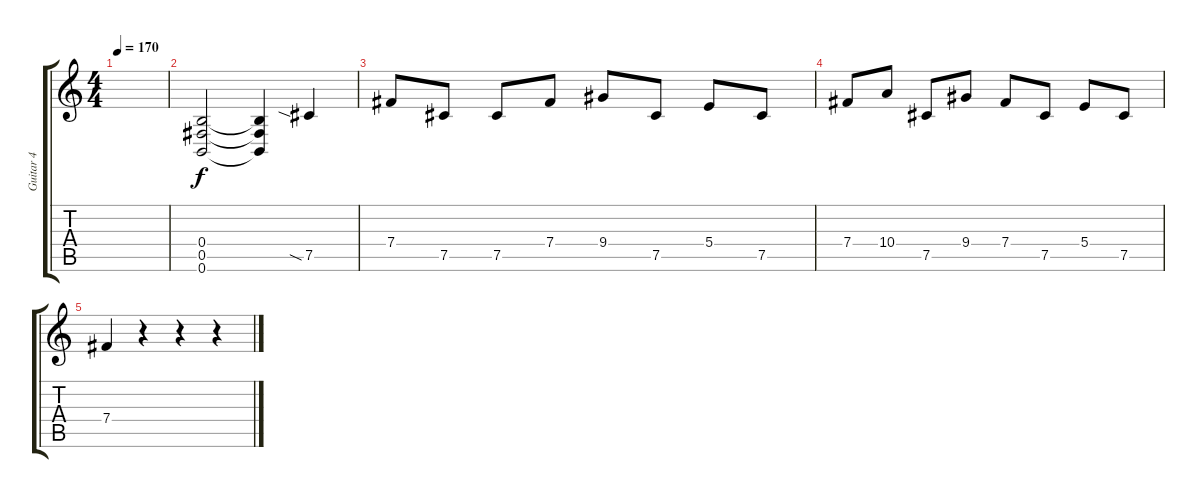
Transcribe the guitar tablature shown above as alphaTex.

\track ("Guitar 4" "Guitar 4") {instrument distortionguitar}
\staff {score tabs}
\tuning (Db4 Ab3 E3 B2 Gb2 B1) {hide}
\ts (4 4)
\tempo 170
\clef g2
\ks c
|
(0.4 0.5 0.6).2 (0.4{t} 0.5{t} 0.6{t}).4 7.5{sia}.4 |
7.4.8 7.5.8 7.5.8 7.4.8 9.4.8 7.5.8 5.4.8 7.5.8 |
7.4.8 10.4.8 7.5.8 9.4.8 7.4.8 7.5.8 5.4.8 7.5.8 |
7.4.4 r.4 r.4 r.4
